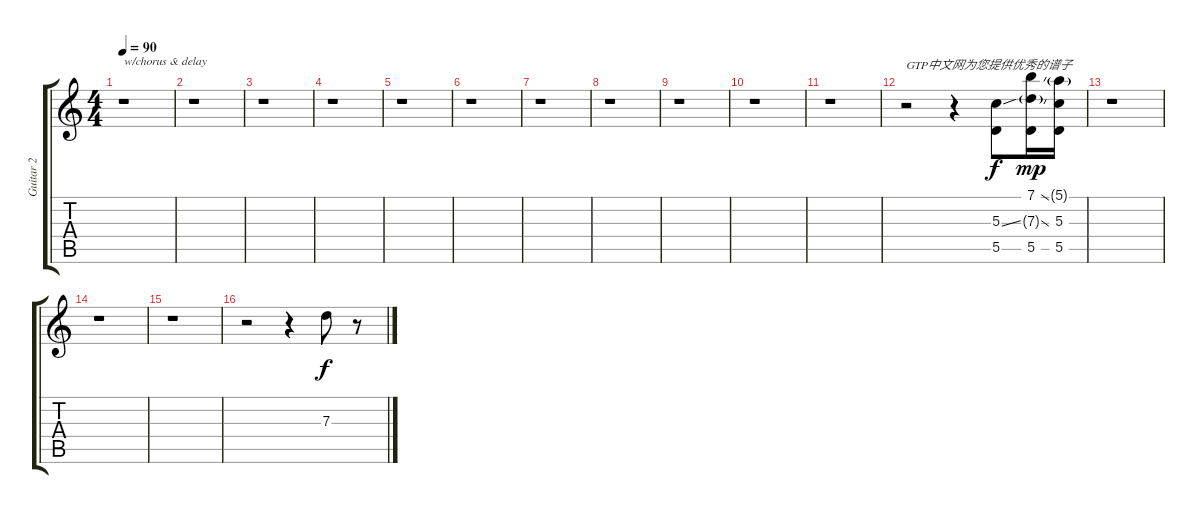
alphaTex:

\track ("Guitar 2" "Guitar 2") {instrument electricguitarjazz}
\staff {score tabs}
\tuning (E4 B3 G3 D3 A2 E2) {hide}
\ts (4 4)
\tempo 90
\clef g2
\ks c
r.1{txt "w/chorus & delay" dy f instrument electricguitarjazz} |
r.1 |
r.1 |
r.1 |
r.1 |
r.1 |
r.1 |
r.1 |
r.1 |
r.1 |
r.1 |
r.2{txt "GTP中文网为您提供优秀的谱子"} r.4 (5.3{ss} 5.5).8 (7.1{ss} 7.3{ss g} 5.5).16{dy mp} (5.1{g} 5.3 5.5).16 |
r.1 |
r.1 |
r.1 |
r.2 r.4 7.3.8{dy f} r.8
